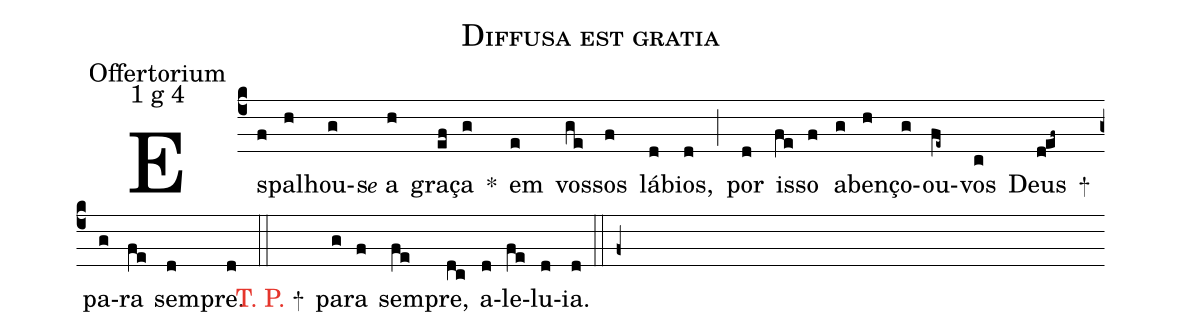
name: Diffusa est gratia;
office-part: Offertorium;
mode: 1;
mode-differentia: g 4;
%%
(c4)

Es(f)pa(h)lhou-(g)s<e>e</e> a(h) gra(ef)ça(g) *() em(e) vos(ge)sos(f) lá(d)bios,(d) (;) por(d) is(fe)so(f) a(g)ben(h)ço(g)ou-(fe~)vos(c) Deus(def~) +() pa(g)ra(fe) sem(d)pre.(d)

(::)

<c>T. P.</c> +() pa(g)ra(f) sem(fe)pre,(dc) a(d)le(fe)lu(d)ia.(d)

(::)

(f+)
